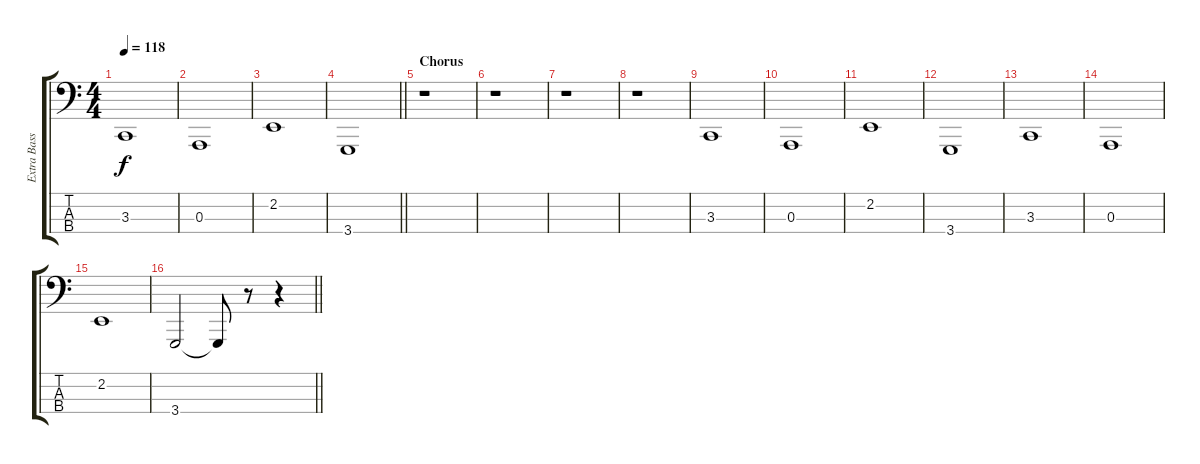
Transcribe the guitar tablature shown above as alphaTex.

\track ("Extra Bass" "Extra Bass") {instrument lead2sawtooth}
\staff {score tabs}
\tuning (G2 D2 A1 E1) {hide}
\ts (4 4)
\tempo 118
\clef f4
\ks c
3.3.1{dy f} |
0.3.1 |
2.2.1 |
\barLineRight lightlight
3.4.1 |
\section ("" "Chorus")
r.1 |
r.1 |
r.1 |
r.1 |
3.3.1 |
0.3.1 |
2.2.1 |
3.4.1 |
3.3.1 |
0.3.1 |
2.2.1 |
\barLineRight lightlight
3.4.2 3.4{t}.8 r.8 r.4
